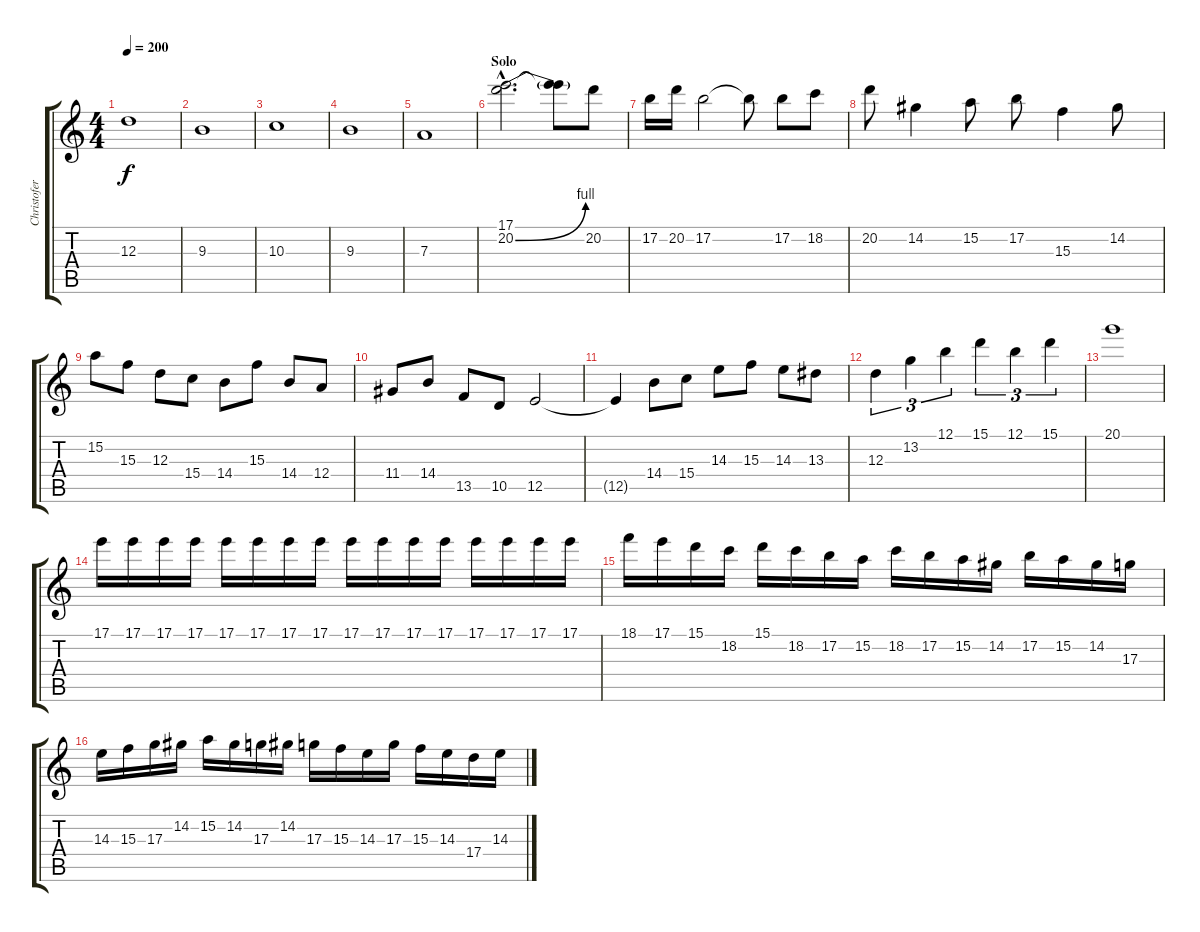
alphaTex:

\track ("Christofer" "Christofer") {instrument overdrivenguitar}
\staff {score tabs}
\tuning (B3 Gb3 D3 A2 E2 B1) {hide}
\ts (4 4)
\tempo 200
\clef g2
\ks c
12.3.1{dy f} |
9.3.1 |
10.3.1 |
9.3.1 |
7.3.1 |
\section ("" "Solo")
(17.1{hac} 20.2{be (bend 0 0 60 4) hac}).2{d} (17.1{t} 20.2{t}).8 20.2.8 |
17.2.16 20.2.16 17.2.2 17.2{t}.8 17.2.8 18.2.8 |
20.2.8 14.2.4 15.2.8 17.2.8 15.3.4 14.2.8 |
15.2.8 15.3.8 12.3.8 15.4.8 14.4.8 15.3.8 14.4.8 12.4.8 |
11.4.8 14.4.8 13.5.8 10.5.8 12.5.2 |
12.5{t}.4 14.4.8 15.4.8 14.3.8 15.3.8 14.3.8 13.3.8 |
12.3.4{tu (3 2)} 13.2.4{tu (3 2)} 12.1.4{tu (3 2)} 15.1.4{tu (3 2)} 12.1.4{tu (3 2)} 15.1.4{tu (3 2)} |
20.1.1 |
17.1.16 17.1.16 17.1.16 17.1.16 17.1.16 17.1.16 17.1.16 17.1.16 17.1.16 17.1.16 17.1.16 17.1.16 17.1.16 17.1.16 17.1.16 17.1.16 |
18.1.16 17.1.16 15.1.16 18.2.16 15.1.16 18.2.16 17.2.16 15.2.16 18.2.16 17.2.16 15.2.16 14.2.16 17.2.16 15.2.16 14.2.16 17.3.16 |
14.3.16 15.3.16 17.3.16 14.2.16 15.2.16 14.2.16 17.3.16 14.2.16 17.3.16 15.3.16 14.3.16 17.3.16 15.3.16 14.3.16 17.4.16 14.3.16
